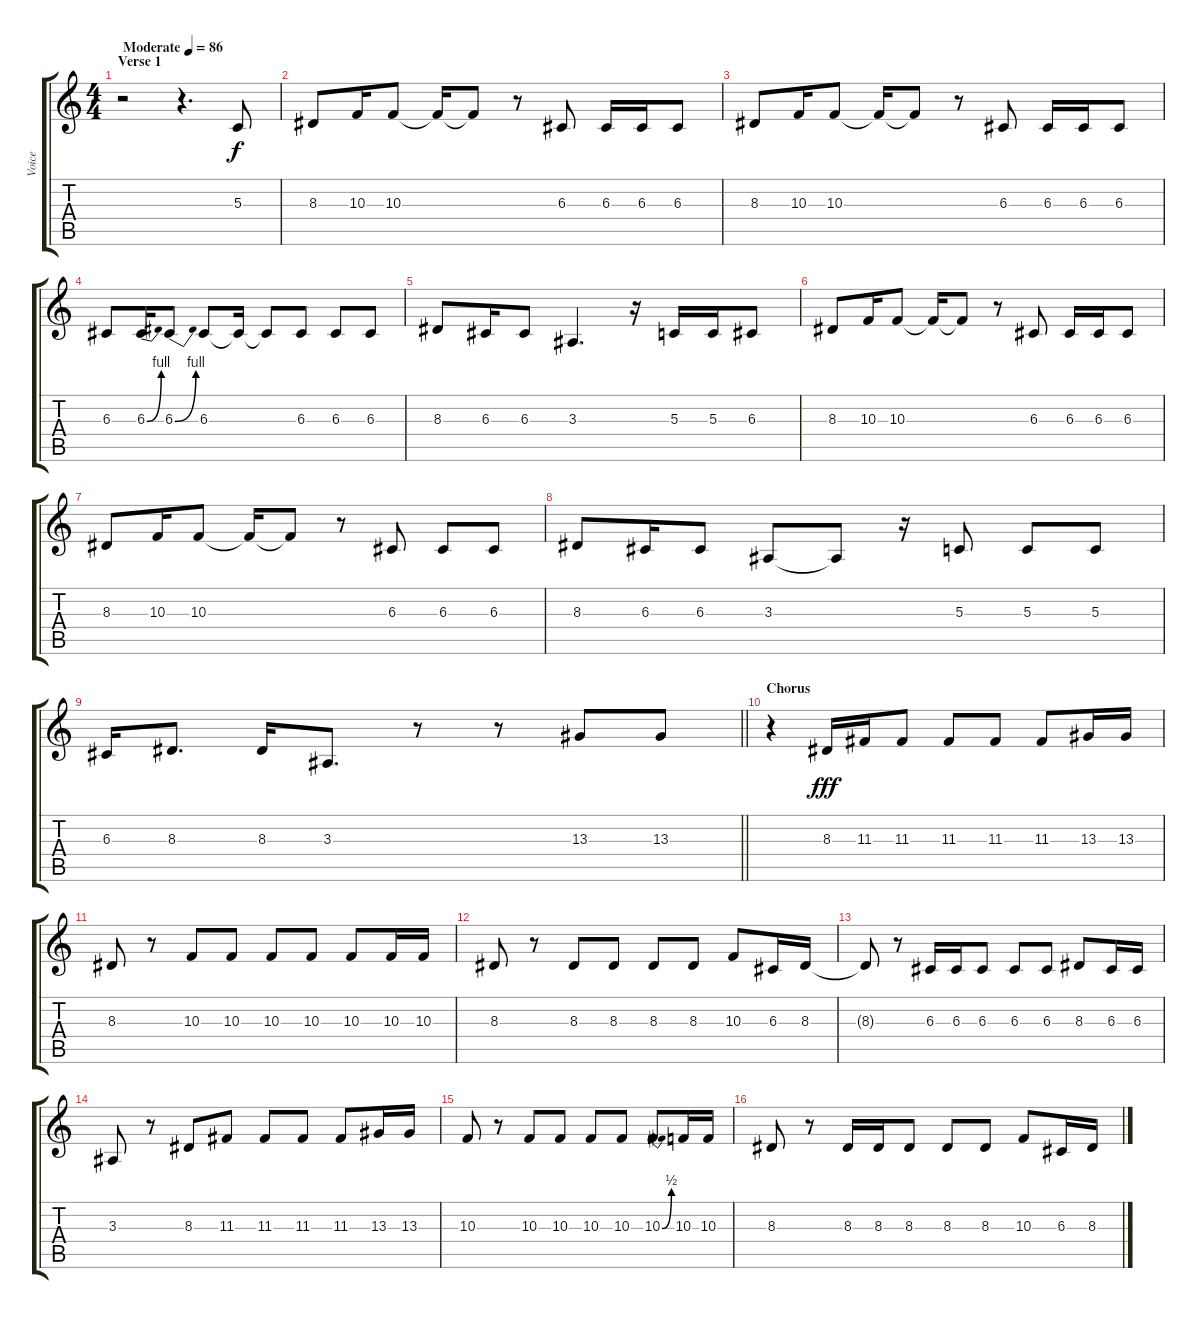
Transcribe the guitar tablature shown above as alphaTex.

\track ("Voice" "Voice") {instrument oboe}
\staff {score tabs}
\tuning (E4 B3 G3 D3 A2 E2) {hide}
\ts (4 4)
\section ("" "Verse 1")
\tempo (86 "Moderate")
\clef g2
\ks c
r.2{dy f instrument oboe} r.4{d} 5.3.8 |
8.3.8 10.3.16 10.3.8 10.3{t}.16 10.3{t}.8 r.8 6.3.8 6.3.16 6.3.16 6.3.8 |
8.3.8 10.3.16 10.3.8 10.3{t}.16 10.3{t}.8 r.8 6.3.8 6.3.16 6.3.16 6.3.8 |
6.3.8 6.3{be (bend 0 0 60 4)}.16 6.3{be (bend 0 0 60 4)}.8 6.3.8 6.3{t}.16 6.3{t}.8 6.3.8 6.3.8 6.3.8 |
8.3.8 6.3.16 6.3.8 3.3.4{d} r.16 5.3.16 5.3.16 6.3.8 |
8.3.8 10.3.16 10.3.8 10.3{t}.16 10.3{t}.8 r.8 6.3.8 6.3.16 6.3.16 6.3.8 |
8.3.8 10.3.16 10.3.8 10.3{t}.16 10.3{t}.8 r.8 6.3.8 6.3.8 6.3.8 |
8.3.8 6.3.16 6.3.8 3.3.8 3.3{t}.8 r.16 5.3.8 5.3.8 5.3.8 |
\barLineRight lightlight
6.3.16 8.3.8{d} 8.3.16 3.3.8{d} r.8 r.8 13.3.8 13.3.8 |
\section ("" "Chorus")
r.4 8.3.16{dy fff} 11.3.16 11.3.8 11.3.8 11.3.8 11.3.8 13.3.16 13.3.16 |
8.3.8 r.8 10.3.8 10.3.8 10.3.8 10.3.8 10.3.8 10.3.16 10.3.16 |
8.3.8 r.8 8.3.8 8.3.8 8.3.8 8.3.8 10.3.8 6.3.16 8.3.16 |
8.3{t}.8 r.8 6.3.16 6.3.16 6.3.8 6.3.8 6.3.8 8.3.8 6.3.16 6.3.16 |
3.3.8 r.8 8.3.8 11.3.8 11.3.8 11.3.8 11.3.8 13.3.16 13.3.16 |
10.3.8 r.8 10.3.8 10.3.8 10.3.8 10.3.8 10.3{be (bend 0 0 60 2)}.8 10.3.16 10.3.16 |
8.3.8 r.8 8.3.16 8.3.16 8.3.8 8.3.8 8.3.8 10.3.8 6.3.16 8.3.16
